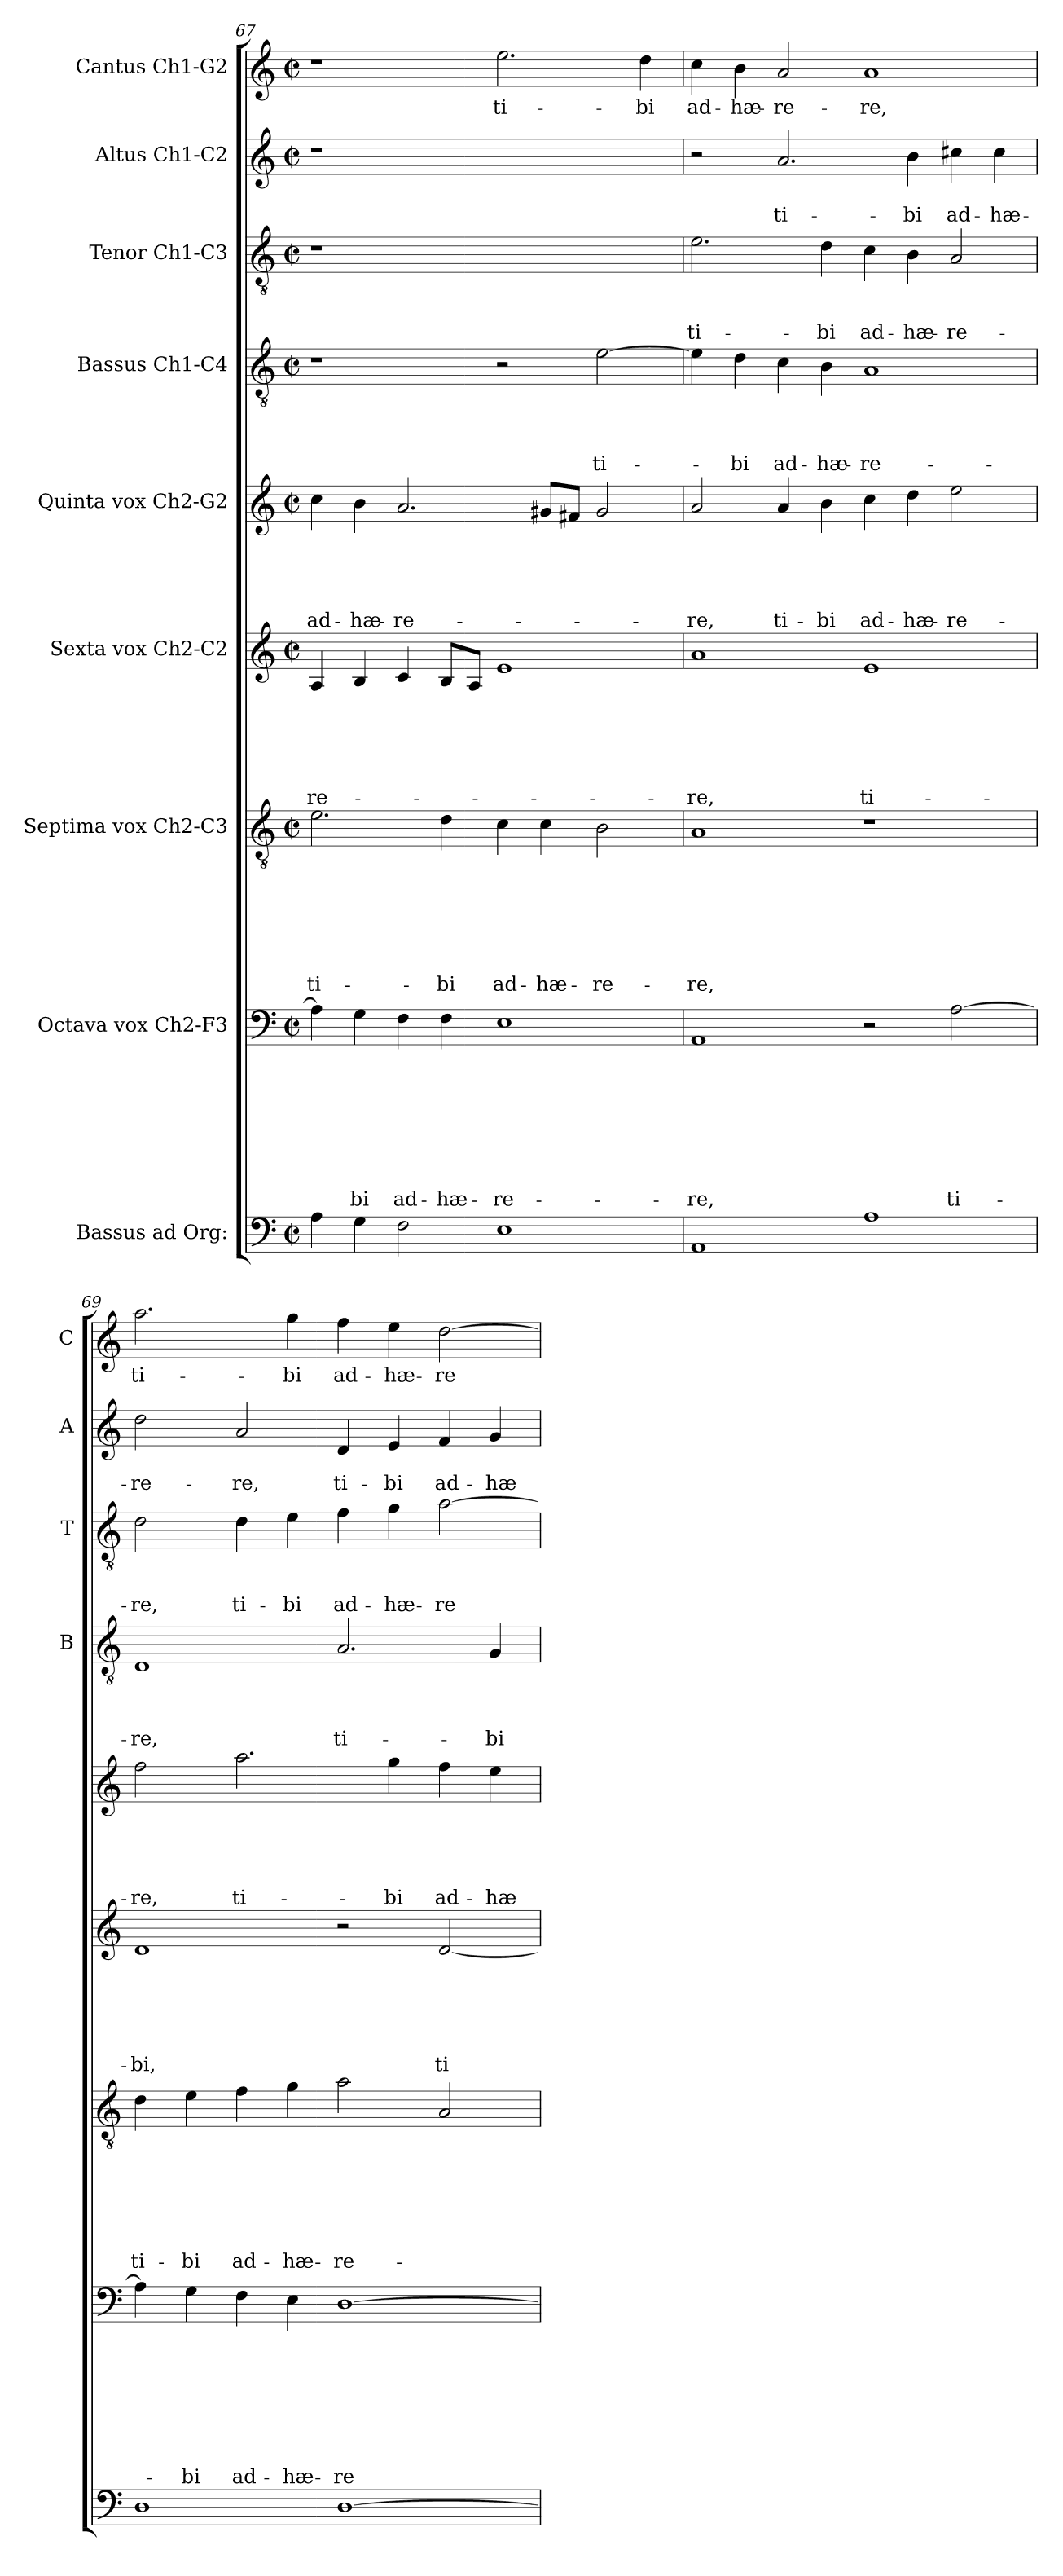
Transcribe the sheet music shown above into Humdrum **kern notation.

**kern	**kern	**text	**text	**text	**text	**text	**text	**text	**text	**kern	**text	**text	**text	**text	**text	**text	**text	**kern	**text	**text	**text	**text	**text	**text	**kern	**text	**text	**text	**text	**text	**kern	**text	**text	**text	**text	**kern	**text	**text	**text	**kern	**text	**text	**kern	**text
*part9	*part8	*part8	*part8	*part8	*part8	*part8	*part8	*part8	*part8	*part7	*part7	*part7	*part7	*part7	*part7	*part7	*part7	*part6	*part6	*part6	*part6	*part6	*part6	*part6	*part5	*part5	*part5	*part5	*part5	*part5	*part4	*part4	*part4	*part4	*part4	*part3	*part3	*part3	*part3	*part2	*part2	*part2	*part1	*part1
*staff9	*staff8	*staff8	*staff8	*staff8	*staff8	*staff8	*staff8	*staff8	*staff8	*staff7	*staff7	*staff7	*staff7	*staff7	*staff7	*staff7	*staff7	*staff6	*staff6	*staff6	*staff6	*staff6	*staff6	*staff6	*staff5	*staff5	*staff5	*staff5	*staff5	*staff5	*staff4	*staff4	*staff4	*staff4	*staff4	*staff3	*staff3	*staff3	*staff3	*staff2	*staff2	*staff2	*staff1	*staff1
*I"Bassus ad Org:	*I"Octava vox Ch2-F3	*	*	*	*	*	*	*	*	*I"Septima vox Ch2-C3	*	*	*	*	*	*	*	*I"Sexta vox Ch2-C2	*	*	*	*	*	*	*I"Quinta vox Ch2-G2	*	*	*	*	*	*I"Bassus Ch1-C4	*	*	*	*	*I"Tenor Ch1-C3	*	*	*	*I"Altus Ch1-C2	*	*	*I"Cantus Ch1-G2	*
*	*	*	*	*	*	*	*	*	*	*	*	*	*	*	*	*	*	*	*	*	*	*	*	*	*	*	*	*	*	*	*I'B	*	*	*	*	*I'T	*	*	*	*I'A	*	*	*I'C	*
*clefF4	*clefF4	*	*	*	*	*	*	*	*	*clefGv2	*	*	*	*	*	*	*	*clefG2	*	*	*	*	*	*	*clefG2	*	*	*	*	*	*clefGv2	*	*	*	*	*clefGv2	*	*	*	*clefG2	*	*	*clefG2	*
*k[]	*k[]	*	*	*	*	*	*	*	*	*k[]	*	*	*	*	*	*	*	*k[]	*	*	*	*	*	*	*k[]	*	*	*	*	*	*k[]	*	*	*	*	*k[]	*	*	*	*k[]	*	*	*k[]	*
*C:	*C:	*	*	*	*	*	*	*	*	*C:	*	*	*	*	*	*	*	*C:	*	*	*	*	*	*	*C:	*	*	*	*	*	*C:	*	*	*	*	*C:	*	*	*	*C:	*	*	*C:	*
*M2/2	*M2/2	*	*	*	*	*	*	*	*	*M2/2	*	*	*	*	*	*	*	*M2/2	*	*	*	*	*	*	*M2/2	*	*	*	*	*	*M2/2	*	*	*	*	*M2/2	*	*	*	*M2/2	*	*	*M2/2	*
*met(c|)	*met(c|)	*	*	*	*	*	*	*	*	*met(c|)	*	*	*	*	*	*	*	*met(c|)	*	*	*	*	*	*	*met(c|)	*	*	*	*	*	*met(c|)	*	*	*	*	*met(c|)	*	*	*	*met(c|)	*	*	*met(c|)	*
=67	=67	=67	=67	=67	=67	=67	=67	=67	=67	=67	=67	=67	=67	=67	=67	=67	=67	=67	=67	=67	=67	=67	=67	=67	=67	=67	=67	=67	=67	=67	=67	=67	=67	=67	=67	=67	=67	=67	=67	=67	=67	=67	=67	=67
!	!	!	!	!	!	!	!	!	!	!	!	!	!	!	!	!	!LO:LY:b	!	!	!	!	!	!	!LO:LY:b	!	!	!	!	!	!LO:LY:b	!	!	!	!	!	!	!	!	!	!	!	!	!	!
4A\	4A\]	.	.	.	.	.	.	.	.	2.e\	.	.	.	.	.	.	ti-	4A/	.	.	.	.	.	-re-	4cc\	.	.	.	.	ad-	1r	.	.	.	.	1r	.	.	.	1r	.	.	1r	.
!	!	!	!	!	!	!	!	!	!LO:LY:b	!	!	!	!	!	!	!	!	!	!	!	!	!	!	!	!	!	!	!	!	!LO:LY:b	!	!	!	!	!	!	!	!	!	!	!	!	!	!
4G\	4G\	.	.	.	.	.	.	.	-bi	.	.	.	.	.	.	.	.	4B/	.	.	.	.	.	.	4b\	.	.	.	.	-hæ-	.	.	.	.	.	.	.	.	.	.	.	.	.	.
!	!	!	!	!	!	!	!	!	!LO:LY:b	!	!	!	!	!	!	!	!	!	!	!	!	!	!	!	!	!	!	!	!	!LO:LY:b	!	!	!	!	!	!	!	!	!	!	!	!	!	!
2F\	4F\	.	.	.	.	.	.	.	ad-	.	.	.	.	.	.	.	.	4c/	.	.	.	.	.	.	2.a/	.	.	.	.	-re-	.	.	.	.	.	.	.	.	.	.	.	.	.	.
!	!	!	!	!	!	!	!	!	!LO:LY:b	!	!	!	!	!	!	!	!LO:LY:b	!	!	!	!	!	!	!	!	!	!	!	!	!	!	!	!	!	!	!	!	!	!	!	!	!	!	!
.	4F\	.	.	.	.	.	.	.	-hæ-	4d\	.	.	.	.	.	.	-bi	8B/L	.	.	.	.	.	.	.	.	.	.	.	.	.	.	.	.	.	.	.	.	.	.	.	.	.	.
.	.	.	.	.	.	.	.	.	.	.	.	.	.	.	.	.	.	8A/J	.	.	.	.	.	.	.	.	.	.	.	.	.	.	.	.	.	.	.	.	.	.	.	.	.	.
!	!	!	!	!	!	!	!	!	!LO:LY:b	!	!	!	!	!	!	!	!LO:LY:b	!	!	!	!	!	!	!	!	!	!	!	!	!	!	!	!	!	!	!	!	!	!	!	!	!	!	!LO:LY:b
1E	1E	.	.	.	.	.	.	.	-re-	4c\	.	.	.	.	.	.	ad-	1e	.	.	.	.	.	.	.	.	.	.	.	.	2r	.	.	.	.	1ryy	.	.	.	1ryy	.	.	2.ee\	ti-
!	!	!	!	!	!	!	!	!	!	!	!	!	!	!	!	!	!LO:LY:b	!	!	!	!	!	!	!	!	!	!	!	!	!	!	!	!	!	!	!	!	!	!	!	!	!	!	!
.	.	.	.	.	.	.	.	.	.	4c\	.	.	.	.	.	.	-hæ-	.	.	.	.	.	.	.	8g#X/L	.	.	.	.	.	.	.	.	.	.	.	.	.	.	.	.	.	.	.
.	.	.	.	.	.	.	.	.	.	.	.	.	.	.	.	.	.	.	.	.	.	.	.	.	8f#X/J	.	.	.	.	.	.	.	.	.	.	.	.	.	.	.	.	.	.	.
!	!	!	!	!	!	!	!	!	!	!	!	!	!	!	!	!	!LO:LY:b	!	!	!	!	!	!	!	!	!	!	!	!	!	!	!	!	!	!LO:LY:b	!	!	!	!	!	!	!	!	!
.	.	.	.	.	.	.	.	.	.	2B\	.	.	.	.	.	.	-re-	.	.	.	.	.	.	.	2g#/	.	.	.	.	.	[2e\	.	.	.	ti-	.	.	.	.	.	.	.	.	.
!	!	!	!	!	!	!	!	!	!	!	!	!	!	!	!	!	!	!	!	!	!	!	!	!	!	!	!	!	!	!	!	!	!	!	!	!	!	!	!	!	!	!	!	!LO:LY:b
.	.	.	.	.	.	.	.	.	.	.	.	.	.	.	.	.	.	.	.	.	.	.	.	.	.	.	.	.	.	.	.	.	.	.	.	.	.	.	.	.	.	.	4dd\	-bi
=68	=68	=68	=68	=68	=68	=68	=68	=68	=68	=68	=68	=68	=68	=68	=68	=68	=68	=68	=68	=68	=68	=68	=68	=68	=68	=68	=68	=68	=68	=68	=68	=68	=68	=68	=68	=68	=68	=68	=68	=68	=68	=68	=68	=68
!	!	!	!	!	!	!	!	!	!LO:LY:b	!	!	!	!	!	!	!	!LO:LY:b	!	!	!	!	!	!	!LO:LY:b	!	!	!	!	!	!LO:LY:b	!	!	!	!	!	!	!	!	!LO:LY:b	!	!	!	!	!LO:LY:b
1AA	1AA	.	.	.	.	.	.	.	-re,	1A	.	.	.	.	.	.	-re,	1a	.	.	.	.	.	-re,	2a/	.	.	.	.	-re,	4e\]	.	.	.	.	2.e\	.	.	ti-	2r	.	.	4cc\	ad-
!	!	!	!	!	!	!	!	!	!	!	!	!	!	!	!	!	!	!	!	!	!	!	!	!	!	!	!	!	!	!	!	!	!	!	!LO:LY:b	!	!	!	!	!	!	!	!	!LO:LY:b
.	.	.	.	.	.	.	.	.	.	.	.	.	.	.	.	.	.	.	.	.	.	.	.	.	.	.	.	.	.	.	4d\	.	.	.	-bi	.	.	.	.	.	.	.	4b\	-hæ-
!	!	!	!	!	!	!	!	!	!	!	!	!	!	!	!	!	!	!	!	!	!	!	!	!	!	!	!	!	!	!LO:LY:b	!	!	!	!	!LO:LY:b	!	!	!	!	!	!	!LO:LY:b	!	!LO:LY:b
.	.	.	.	.	.	.	.	.	.	.	.	.	.	.	.	.	.	.	.	.	.	.	.	.	4a/	.	.	.	.	ti-	4c\	.	.	.	ad-	.	.	.	.	2.a/	.	ti-	2a/	-re-
!	!	!	!	!	!	!	!	!	!	!	!	!	!	!	!	!	!	!	!	!	!	!	!	!	!	!	!	!	!	!LO:LY:b	!	!	!	!	!LO:LY:b	!	!	!	!LO:LY:b	!	!	!	!	!
.	.	.	.	.	.	.	.	.	.	.	.	.	.	.	.	.	.	.	.	.	.	.	.	.	4b\	.	.	.	.	-bi	4B\	.	.	.	-hæ-	4d\	.	.	-bi	.	.	.	.	.
!	!	!	!	!	!	!	!	!	!	!	!	!	!	!	!	!	!	!	!	!	!	!	!	!LO:LY:b	!	!	!	!	!	!LO:LY:b	!	!	!	!	!LO:LY:b	!	!	!	!LO:LY:b	!	!	!	!	!LO:LY:b
1A	2r	.	.	.	.	.	.	.	.	1r	.	.	.	.	.	.	.	1e	.	.	.	.	.	ti-	4cc\	.	.	.	.	ad-	1A	.	.	.	-re-	4c\	.	.	ad-	.	.	.	1a	-re,
!	!	!	!	!	!	!	!	!	!	!	!	!	!	!	!	!	!	!	!	!	!	!	!	!	!	!	!	!	!	!LO:LY:b	!	!	!	!	!	!	!	!	!LO:LY:b	!	!	!LO:LY:b	!	!
.	.	.	.	.	.	.	.	.	.	.	.	.	.	.	.	.	.	.	.	.	.	.	.	.	4dd\	.	.	.	.	-hæ-	.	.	.	.	.	4B\	.	.	-hæ-	4b\	.	-bi	.	.
!	!	!	!	!	!	!	!	!	!LO:LY:b	!	!	!	!	!	!	!	!	!	!	!	!	!	!	!	!	!	!	!	!	!LO:LY:b	!	!	!	!	!	!	!	!	!LO:LY:b	!	!	!LO:LY:b	!	!
.	[2A\	.	.	.	.	.	.	.	ti-	.	.	.	.	.	.	.	.	.	.	.	.	.	.	.	2ee\	.	.	.	.	-re-	.	.	.	.	.	2A/	.	.	-re-	4cc#X\	.	ad-	.	.
!	!	!	!	!	!	!	!	!	!	!	!	!	!	!	!	!	!	!	!	!	!	!	!	!	!	!	!	!	!	!	!	!	!	!	!	!	!	!	!	!	!	!LO:LY:b	!	!
.	.	.	.	.	.	.	.	.	.	.	.	.	.	.	.	.	.	.	.	.	.	.	.	.	.	.	.	.	.	.	.	.	.	.	.	.	.	.	.	4cc#\	.	-hæ-	.	.
!!LO:PB:g=z
=69	=69	=69	=69	=69	=69	=69	=69	=69	=69	=69	=69	=69	=69	=69	=69	=69	=69	=69	=69	=69	=69	=69	=69	=69	=69	=69	=69	=69	=69	=69	=69	=69	=69	=69	=69	=69	=69	=69	=69	=69	=69	=69	=69	=69
!	!	!	!	!	!	!	!	!	!	!	!	!	!	!	!	!	!LO:LY:b	!	!	!	!	!	!	!LO:LY:b	!	!	!	!	!	!LO:LY:b	!	!	!	!	!LO:LY:b	!	!	!	!LO:LY:b	!	!	!LO:LY:b	!	!LO:LY:b
1D	4A\]	.	.	.	.	.	.	.	.	4d\	.	.	.	.	.	.	ti-	1d	.	.	.	.	.	-bi,	2ff\	.	.	.	.	-re,	1D	.	.	.	-re,	2d\	.	.	-re,	2dd\	.	-re-	2.aa\	ti-
!	!	!	!	!	!	!	!	!	!LO:LY:b	!	!	!	!	!	!	!	!LO:LY:b	!	!	!	!	!	!	!	!	!	!	!	!	!	!	!	!	!	!	!	!	!	!	!	!	!	!	!
.	4G\	.	.	.	.	.	.	.	-bi	4e\	.	.	.	.	.	.	-bi	.	.	.	.	.	.	.	.	.	.	.	.	.	.	.	.	.	.	.	.	.	.	.	.	.	.	.
!	!	!	!	!	!	!	!	!	!LO:LY:b	!	!	!	!	!	!	!	!LO:LY:b	!	!	!	!	!	!	!	!	!	!	!	!	!LO:LY:b	!	!	!	!	!	!	!	!	!LO:LY:b	!	!	!LO:LY:b	!	!
.	4F\	.	.	.	.	.	.	.	ad-	4f\	.	.	.	.	.	.	ad-	.	.	.	.	.	.	.	2.aa\	.	.	.	.	ti-	.	.	.	.	.	4d\	.	.	ti-	2a/	.	-re,	.	.
!	!	!	!	!	!	!	!	!	!LO:LY:b	!	!	!	!	!	!	!	!LO:LY:b	!	!	!	!	!	!	!	!	!	!	!	!	!	!	!	!	!	!	!	!	!	!LO:LY:b	!	!	!	!	!LO:LY:b
.	4E\	.	.	.	.	.	.	.	-hæ-	4g\	.	.	.	.	.	.	-hæ-	.	.	.	.	.	.	.	.	.	.	.	.	.	.	.	.	.	.	4e\	.	.	-bi	.	.	.	4gg\	-bi
!	!	!	!	!	!	!	!	!	!LO:LY:b	!	!	!	!	!	!	!	!LO:LY:b	!	!	!	!	!	!	!	!	!	!	!	!	!	!	!	!	!	!LO:LY:b	!	!	!	!LO:LY:b	!	!	!LO:LY:b	!	!LO:LY:b
[1D	[1D	.	.	.	.	.	.	.	-re-	2a\	.	.	.	.	.	.	-re-	2r	.	.	.	.	.	.	.	.	.	.	.	.	2.A/	.	.	.	ti-	4f\	.	.	ad-	4d/	.	ti-	4ff\	ad-
!	!	!	!	!	!	!	!	!	!	!	!	!	!	!	!	!	!	!	!	!	!	!	!	!	!	!	!	!	!	!LO:LY:b	!	!	!	!	!	!	!	!	!LO:LY:b	!	!	!LO:LY:b	!	!LO:LY:b
.	.	.	.	.	.	.	.	.	.	.	.	.	.	.	.	.	.	.	.	.	.	.	.	.	4gg\	.	.	.	.	-bi	.	.	.	.	.	4g\	.	.	-hæ-	4e/	.	-bi	4ee\	-hæ-
!	!	!	!	!	!	!	!	!	!	!	!	!	!	!	!	!	!	!	!	!	!	!	!	!LO:LY:b	!	!	!	!	!	!LO:LY:b	!	!	!	!	!	!	!	!	!LO:LY:b	!	!	!LO:LY:b	!	!LO:LY:b
.	.	.	.	.	.	.	.	.	.	2A/	.	.	.	.	.	.	.	[2d/	.	.	.	.	.	ti-	4ff\	.	.	.	.	ad-	.	.	.	.	.	[2a\	.	.	-re-	4f/	.	ad-	[2dd\	-re-
!	!	!	!	!	!	!	!	!	!	!	!	!	!	!	!	!	!	!	!	!	!	!	!	!	!	!	!	!	!	!LO:LY:b	!	!	!	!	!LO:LY:b	!	!	!	!	!	!	!LO:LY:b	!	!
.	.	.	.	.	.	.	.	.	.	.	.	.	.	.	.	.	.	.	.	.	.	.	.	.	4ee\	.	.	.	.	-hæ-	4G/	.	.	.	-bi	.	.	.	.	4g/	.	-hæ-	.	.
=	=	=	=	=	=	=	=	=	=	=	=	=	=	=	=	=	=	=	=	=	=	=	=	=	=	=	=	=	=	=	=	=	=	=	=	=	=	=	=	=	=	=	=	=
*-	*-	*-	*-	*-	*-	*-	*-	*-	*-	*-	*-	*-	*-	*-	*-	*-	*-	*-	*-	*-	*-	*-	*-	*-	*-	*-	*-	*-	*-	*-	*-	*-	*-	*-	*-	*-	*-	*-	*-	*-	*-	*-	*-	*-
